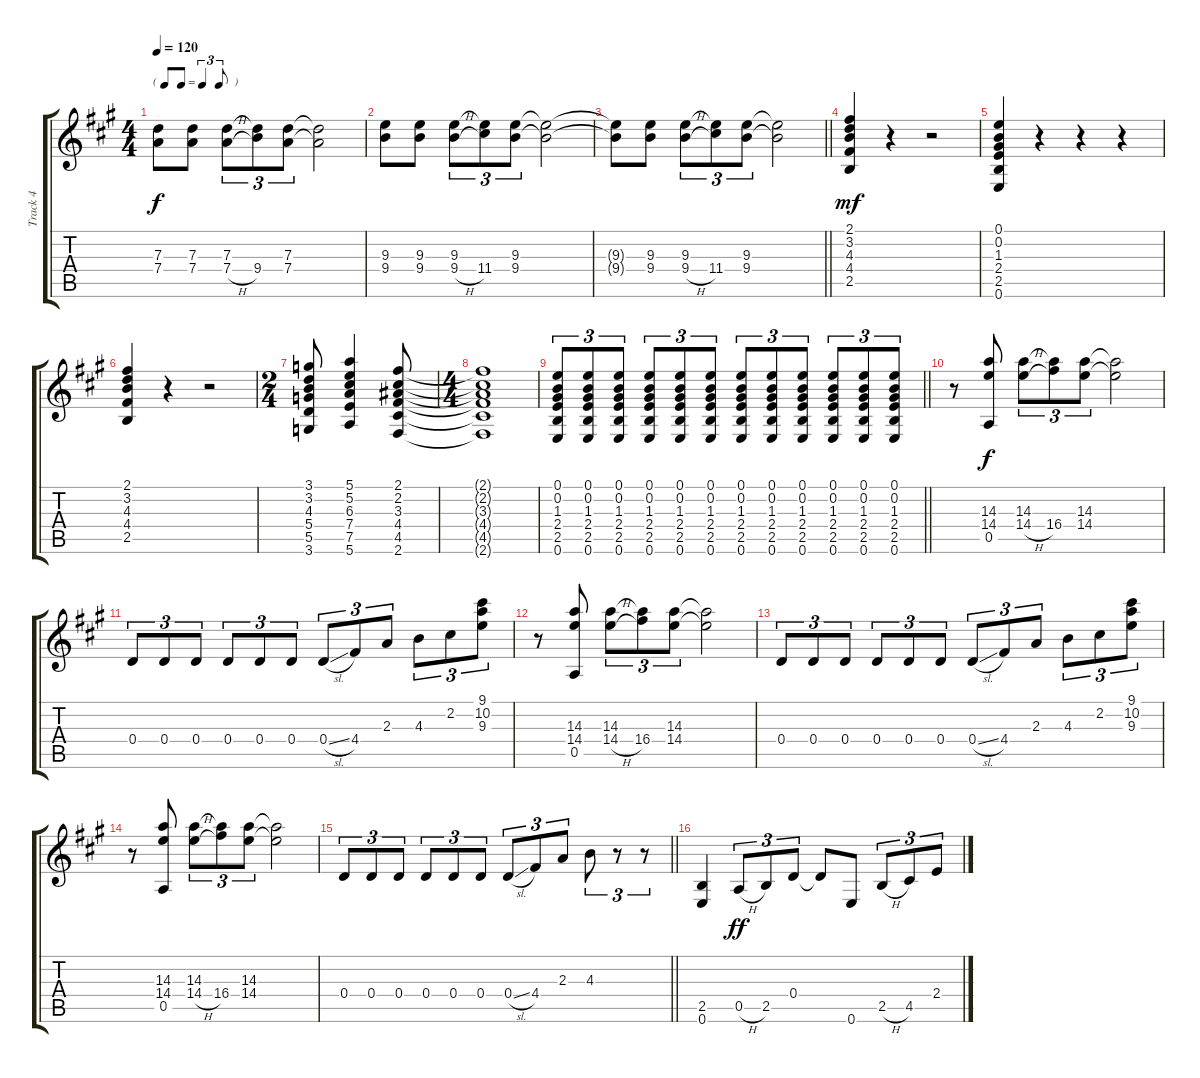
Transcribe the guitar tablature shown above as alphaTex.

\track ("Track 4" "Track 4") {instrument overdrivenguitar}
\staff {score tabs}
\tuning (E4 B3 G3 D3 A2 E2) {hide}
\ts (4 4)
\tf triplet8th
\tempo 120
\clef g2
\ks a
(7.3{t} 7.4{t}).8{dy f} (7.3 7.4).8 (7.3 7.4{h}).8{tu (3 2)} (7.3{t} 9.4).8{tu (3 2)} (7.3 7.4).8{tu (3 2)} (7.3{t} 7.4{t}).2 |
(9.3 9.4).8 (9.3 9.4).8 (9.3 9.4{h}).8{tu (3 2)} (9.3{t} 11.4).8{tu (3 2)} (9.3 9.4).8{tu (3 2)} (9.3{t} 9.4{t}).2 |
\barLineRight lightlight
(9.3{t} 9.4{t}).8 (9.3 9.4).8 (9.3 9.4{h}).8{tu (3 2)} (9.3{t} 11.4).8{tu (3 2)} (9.3 9.4).8{tu (3 2)} (9.3{t} 9.4{t}).2 |
(2.1 3.2 4.3 4.4 2.5).4{dy mf} r.4 r.2 |
(0.1 0.2 1.3 2.4 2.5 0.6).4 r.4 r.4 r.4 |
(2.1 3.2 4.3 4.4 2.5).4 r.4 r.2 |
\ts (2 4)
(3.1 3.2 4.3 5.4 5.5 3.6).8 (5.1 5.2 6.3 7.4 7.5 5.6).4 (2.1 2.2 3.3 4.4 4.5 2.6).8 |
\ts (4 4)
(2.1{t} 2.2{t} 3.3{t} 4.4{t} 4.5{t} 2.6{t}).1 |
\barLineRight lightlight
(0.1 0.2 1.3 2.4 2.5 0.6).8{tu (3 2)} (0.1 0.2 1.3 2.4 2.5 0.6).8{tu (3 2)} (0.1 0.2 1.3 2.4 2.5 0.6).8{tu (3 2)} (0.1 0.2 1.3 2.4 2.5 0.6).8{tu (3 2)} (0.1 0.2 1.3 2.4 2.5 0.6).8{tu (3 2)} (0.1 0.2 1.3 2.4 2.5 0.6).8{tu (3 2)} (0.1 0.2 1.3 2.4 2.5 0.6).8{tu (3 2)} (0.1 0.2 1.3 2.4 2.5 0.6).8{tu (3 2)} (0.1 0.2 1.3 2.4 2.5 0.6).8{tu (3 2)} (0.1 0.2 1.3 2.4 2.5 0.6).8{tu (3 2)} (0.1 0.2 1.3 2.4 2.5 0.6).8{tu (3 2)} (0.1 0.2 1.3 2.4 2.5 0.6).8{tu (3 2)} |
r.8 (14.3 14.4 0.5).8{dy f} (14.3 14.4{h}).8{tu (3 2)} (14.3{t} 16.4).8{tu (3 2)} (14.3 14.4).8{tu (3 2)} (14.3{t} 14.4{t}).2 |
0.4.8{tu (3 2)} 0.4.8{tu (3 2)} 0.4.8{tu (3 2)} 0.4.8{tu (3 2)} 0.4.8{tu (3 2)} 0.4.8{tu (3 2)} 0.4{sl}.8{tu (3 2)} 4.4.8{tu (3 2)} 2.3.8{tu (3 2)} 4.3.8{tu (3 2)} 2.2.8{tu (3 2)} (9.1 10.2 9.3).8{tu (3 2)} |
r.8 (14.3 14.4 0.5).8 (14.3 14.4{h}).8{tu (3 2)} (14.3{t} 16.4).8{tu (3 2)} (14.3 14.4).8{tu (3 2)} (14.3{t} 14.4{t}).2 |
0.4.8{tu (3 2)} 0.4.8{tu (3 2)} 0.4.8{tu (3 2)} 0.4.8{tu (3 2)} 0.4.8{tu (3 2)} 0.4.8{tu (3 2)} 0.4{sl}.8{tu (3 2)} 4.4.8{tu (3 2)} 2.3.8{tu (3 2)} 4.3.8{tu (3 2)} 2.2.8{tu (3 2)} (9.1 10.2 9.3).8{tu (3 2)} |
r.8 (14.3 14.4 0.5).8 (14.3 14.4{h}).8{tu (3 2)} (14.3{t} 16.4).8{tu (3 2)} (14.3 14.4).8{tu (3 2)} (14.3{t} 14.4{t}).2 |
\barLineRight lightlight
0.4.8{tu (3 2)} 0.4.8{tu (3 2)} 0.4.8{tu (3 2)} 0.4.8{tu (3 2)} 0.4.8{tu (3 2)} 0.4.8{tu (3 2)} 0.4{sl}.8{tu (3 2)} 4.4.8{tu (3 2)} 2.3.8{tu (3 2)} 4.3.8{tu (3 2)} r.8{tu (3 2)} r.8{tu (3 2)} |
(2.5 0.6).4 0.5{h}.8{tu (3 2) dy ff} 2.5.8{tu (3 2)} 0.4.8{tu (3 2)} 0.4{t}.8 0.6.8 2.5{h}.8{tu (3 2)} 4.5.8{tu (3 2)} 2.4.8{tu (3 2)}
